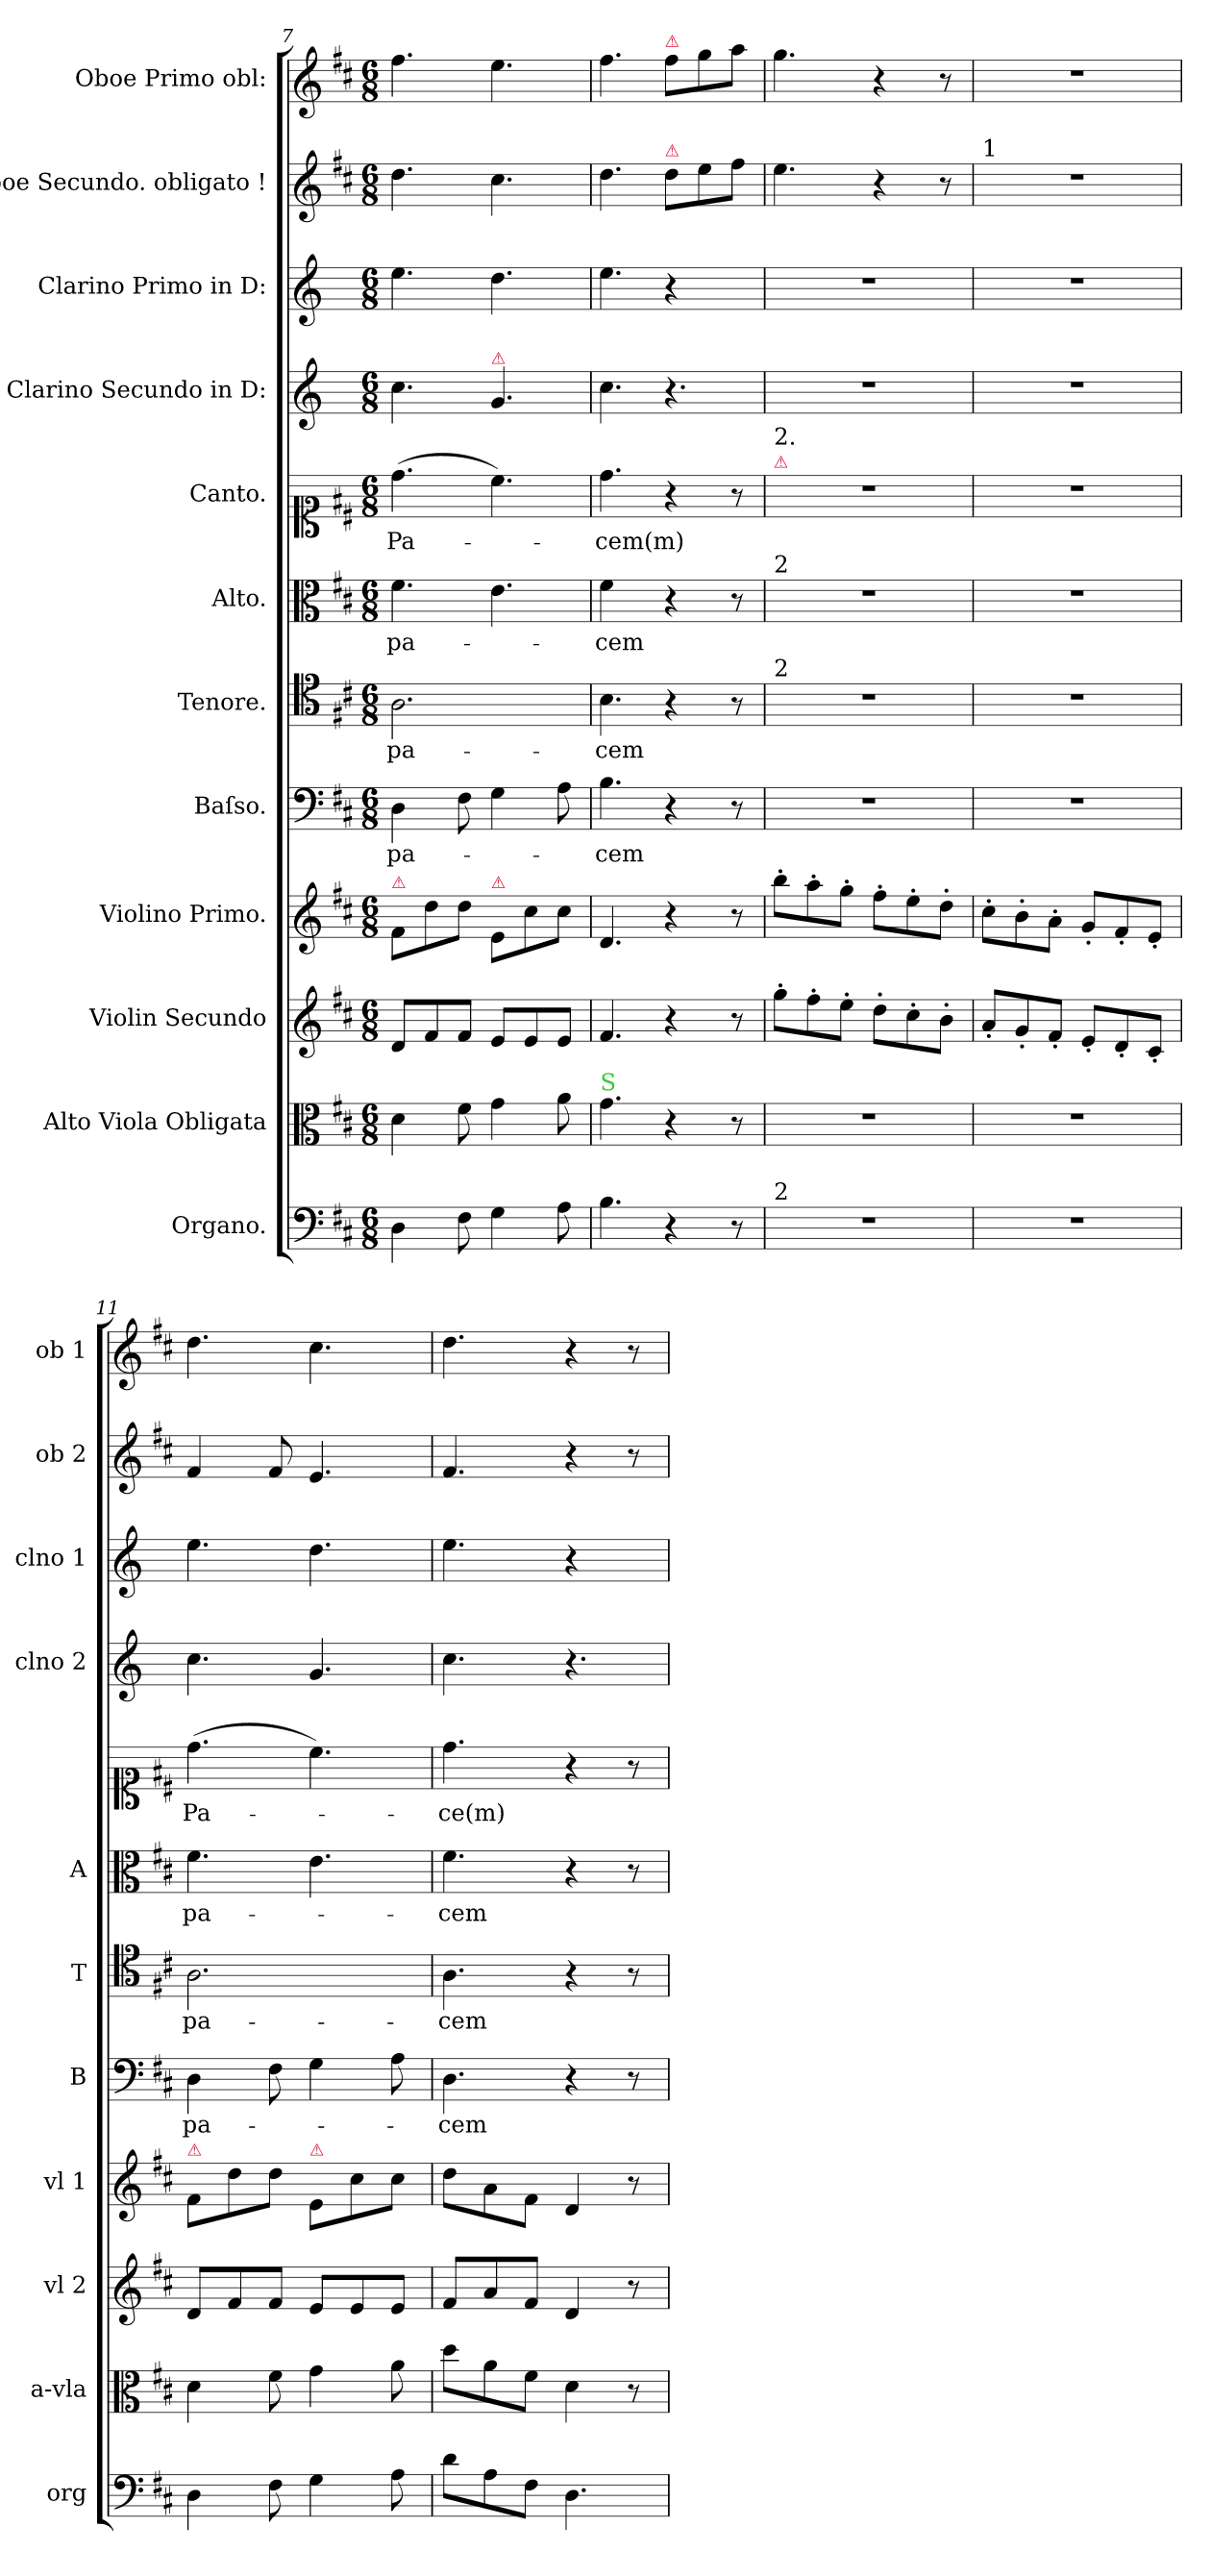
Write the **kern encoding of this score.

**kern	**kern	**kern	**dynam	**kern	**dynam	**kern	**text	**kern	**text	**kern	**text	**kern	**text	**kern	**kern	**kern	**kern
*part12	*part11	*part10	*part10	*part9	*part9	*part8	*part8	*part7	*part7	*part6	*part6	*part5	*part5	*part4	*part3	*part2	*part1
*staff12	*staff11	*staff10	*staff10	*staff9	*staff9	*staff8	*staff8	*staff7	*staff7	*staff6	*staff6	*staff5	*staff5	*staff4	*staff3	*staff2	*staff1
*I"Organo.	*I"Alto Viola Obligata	*I"Violin Secundo	*	*I"Violino Primo.	*	*I"Baſso.	*	*I"Tenore.	*	*I"Alto.	*	*I"Canto.	*	*I"Clarino Secundo in D:	*I"Clarino Primo in D:	*I"Oboe Secundo. obligato !	*I"Oboe Primo obl:
*I'org	*I'a-vla	*I'vl 2	*	*I'vl 1	*	*I'B	*	*I'T	*	*I'A	*	*	*	*I'clno 2	*I'clno 1	*I'ob 2	*I'ob 1
*clefF4	*clefC3	*clefG2	*	*clefG2	*	*clefF4	*	*clefC4	*	*clefC3	*	*clefC1	*	*clefG2	*clefG2	*clefG2	*clefG2
*	*	*	*	*	*	*	*	*	*	*	*	*	*	*ITrd-1c-2	*ITrd-1c-2	*	*
*k[f#c#]	*k[f#c#]	*k[f#c#]	*	*k[f#c#]	*	*k[f#c#]	*	*k[f#c#]	*	*k[f#c#]	*	*k[f#c#]	*	*k[f#c#]	*k[f#c#]	*k[f#c#]	*k[f#c#]
*D:	*D:	*D:	*	*D:	*	*D:	*	*D:	*	*D:	*	*D:	*	*	*	*D:	*D:
*M6/8	*M6/8	*M6/8	*	*M6/8	*	*M6/8	*	*M6/8	*	*M6/8	*	*M6/8	*	*M6/8	*M6/8	*M6/8	*M6/8
=7	=7	=7	=7	=7	=7	=7	=7	=7	=7	=7	=7	=7	=7	=7	=7	=7	=7
!	!	!	!	!LO:TX:a:color=crimson:t=⚠	!	!	!	!	!	!	!	!	!	!	!	!	!
!	!	!	!LO:DY:a	!	!LO:DY:a	!	!	!	!	!	!	!	!	!	!	!	!
4D\	4d\	8d/L	f&colon;	8f#/L	f&colon;	4D\	pa-	2.A\	pa-	4.f#\	pa-	(4.dd\	Pa-	4.dd\	4.ff#\	4.dd\	4.ff#\
.	.	8f#/	.	8dd\	.	.	.	.	.	.	.	.	.	.	.	.	.
8F#\	8f#\	8f#/J	.	8dd\J	.	8F#\	.	.	.	.	.	.	.	.	.	.	.
!	!	!	!	!	!	!	!	!	!	!	!	!	!	!LO:TX:a:color=crimson:t=⚠	!	!	!
!	!	!	!	!LO:TX:a:color=crimson:t=⚠	!	!	!	!	!	!	!	!	!	!	!	!	!
4G\	4g\	8e/L	.	8e/L	.	4G\	.	.	.	4.e\	.	4.cc#\)	.	4.a/	4.ee\	4.cc#\	4.ee\
.	.	8e/	.	8cc#\	.	.	.	.	.	.	.	.	.	.	.	.	.
8A\	8a\	8e/J	.	8cc#\J	.	8A\	.	.	.	.	.	.	.	.	.	.	.
=8	=8	=8	=8	=8	=8	=8	=8	=8	=8	=8	=8	=8	=8	=8	=8	=8	=8
!	!LO:TX:a:color=limegreen:t=S	!	!	!	!	!	!	!	!	!	!	!	!	!	!	!	!
!	!	!	!	!	!	!	!	!	!	!LO:N:vis=4	!	!	!	!	!	!	!
4.B\	4.g\	4.f#/	.	4.d/	.	4.B\	-cem	4.B\	-cem	4.f#\	-cem	4.dd\	-cem(m)	4.dd\	4.ff#\	4.dd\	4.ff#\
!	!	!	!	!	!	!	!	!	!	!	!	!	!	!	!	!	!LO:TX:a:color=crimson:t=⚠
!	!	!	!	!	!	!	!	!	!	!	!	!	!	!	!	!LO:TX:a:color=crimson:t=⚠	!
4r	4r	4r	.	4r	.	4r	.	4r	.	4r	.	4r	.	4.r	4r	8dd\L	8ff#\L
.	.	.	.	.	.	.	.	.	.	.	.	.	.	.	.	8ee\	8gg\
8r	8r	8r	.	8r	.	8r	.	8r	.	8r	.	8r	.	.	8ryy	8ff#\J	8aa\J
=9	=9	=9	=9	=9	=9	=9	=9	=9	=9	=9	=9	=9	=9	=9	=9	=9	=9
!	!	!	!	!	!	!	!	!	!	!	!	!LO:TX:a:color=crimson:t=⚠	!	!	!	!	!
!	!	!	!	!	!	!	!	!	!	!	!	!LO:TX:a:t=2.	!	!	!	!	!
!	!	!	!	!	!	!	!	!	!	!LO:TX:a:t=2	!	!	!	!	!	!	!
!	!	!	!	!	!	!	!	!LO:TX:a:t=2	!	!	!	!	!	!	!	!	!
!LO:TX:a:t=2	!	!	!	!	!	!	!	!	!	!	!	!	!	!	!	!	!
!	!	!	!LO:DY:a	!	!LO:DY:a	!	!	!	!	!	!	!	!	!	!	!	!
2.r	2.r	8gg'\L	p&colon;	8bb'\L	p&colon;	2.r	.	2.r	.	2.r	.	2.r	.	2.r	2.r	4.ee\	4.gg\
.	.	8ff#'\	.	8aa'\	.	.	.	.	.	.	.	.	.	.	.	.	.
.	.	8ee'\J	.	8gg'\J	.	.	.	.	.	.	.	.	.	.	.	.	.
.	.	8dd'\L	.	8ff#'\L	.	.	.	.	.	.	.	.	.	.	.	4r	4r
.	.	8cc#'\	.	8ee'\	.	.	.	.	.	.	.	.	.	.	.	.	.
.	.	8b'\J	.	8dd'\J	.	.	.	.	.	.	.	.	.	.	.	8r	8r
=10	=10	=10	=10	=10	=10	=10	=10	=10	=10	=10	=10	=10	=10	=10	=10	=10	=10
!	!	!	!	!	!	!	!	!	!	!	!	!	!	!	!	!LO:TX:a:t=1	!
2.r	2.r	8a'/L	.	8cc#'\L	.	2.r	.	2.r	.	2.r	.	2.r	.	2.r	2.r	2.r	2.r
.	.	8g'/	.	8b'\	.	.	.	.	.	.	.	.	.	.	.	.	.
.	.	8f#'/J	.	8a'\J	.	.	.	.	.	.	.	.	.	.	.	.	.
.	.	8e'/L	.	8g'/L	.	.	.	.	.	.	.	.	.	.	.	.	.
.	.	8d'/	.	8f#'/	.	.	.	.	.	.	.	.	.	.	.	.	.
.	.	8c#'/J	.	8e'/J	.	.	.	.	.	.	.	.	.	.	.	.	.
=11	=11	=11	=11	=11	=11	=11	=11	=11	=11	=11	=11	=11	=11	=11	=11	=11	=11
!	!	!	!	!LO:TX:a:color=crimson:t=⚠	!	!	!	!	!	!	!	!	!	!	!	!	!
!	!	!	!LO:DY:a	!	!LO:DY:a	!	!LO:LY:i	!	!LO:LY:i	!	!	!	!LO:LY:i	!	!	!	!
4D\	4d\	8d/L	f&colon;	8f#/L	f&colon;	4D\	pa-	2.A\	pa-	4.f#\	pa-	(4.dd\	Pa-	4.dd\	4.ff#\	4f#/	4.dd\
.	.	8f#/	.	8dd\	.	.	.	.	.	.	.	.	.	.	.	.	.
8F#\	8f#\	8f#/J	.	8dd\J	.	8F#\	.	.	.	.	.	.	.	.	.	8f#/	.
!	!	!	!	!LO:TX:a:color=crimson:t=⚠	!	!	!	!	!	!	!	!	!	!	!	!	!
4G\	4g\	8e/L	.	8e/L	.	4G\	.	.	.	4.e\	.	4.cc#\)	.	4.a/	4.ee\	4.e/	4.cc#\
.	.	8e/	.	8cc#\	.	.	.	.	.	.	.	.	.	.	.	.	.
8A\	8a\	8e/J	.	8cc#\J	.	8A\	.	.	.	.	.	.	.	.	.	.	.
=12	=12	=12	=12	=12	=12	=12	=12	=12	=12	=12	=12	=12	=12	=12	=12	=12	=12
!	!	!	!	!	!	!	!LO:LY:i	!	!LO:LY:i	!	!	!	!LO:LY:i	!	!	!	!
8d\L	8dd\L	8f#/L	.	8dd\L	.	4.D\	-cem	4.A\	-cem	4.f#\	-cem	4.dd\	-ce(m)	4.dd\	4.ff#\	4.f#/	4.dd\
8A\	8a\	8a/	.	8a\	.	.	.	.	.	.	.	.	.	.	.	.	.
8F#\J	8f#\J	8f#/J	.	8f#\J	.	.	.	.	.	.	.	.	.	.	.	.	.
4.D\	4d\	4d/	.	4d/	.	4r	.	4r	.	4r	.	4r	.	4.r	4r	4r	4r
.	8r	8r	.	8r	.	8r	.	8r	.	8r	.	8r	.	.	8ryy	8r	8r
=	=	=	=	=	=	=	=	=	=	=	=	=	=	=	=	=	=
*-	*-	*-	*-	*-	*-	*-	*-	*-	*-	*-	*-	*-	*-	*-	*-	*-	*-
